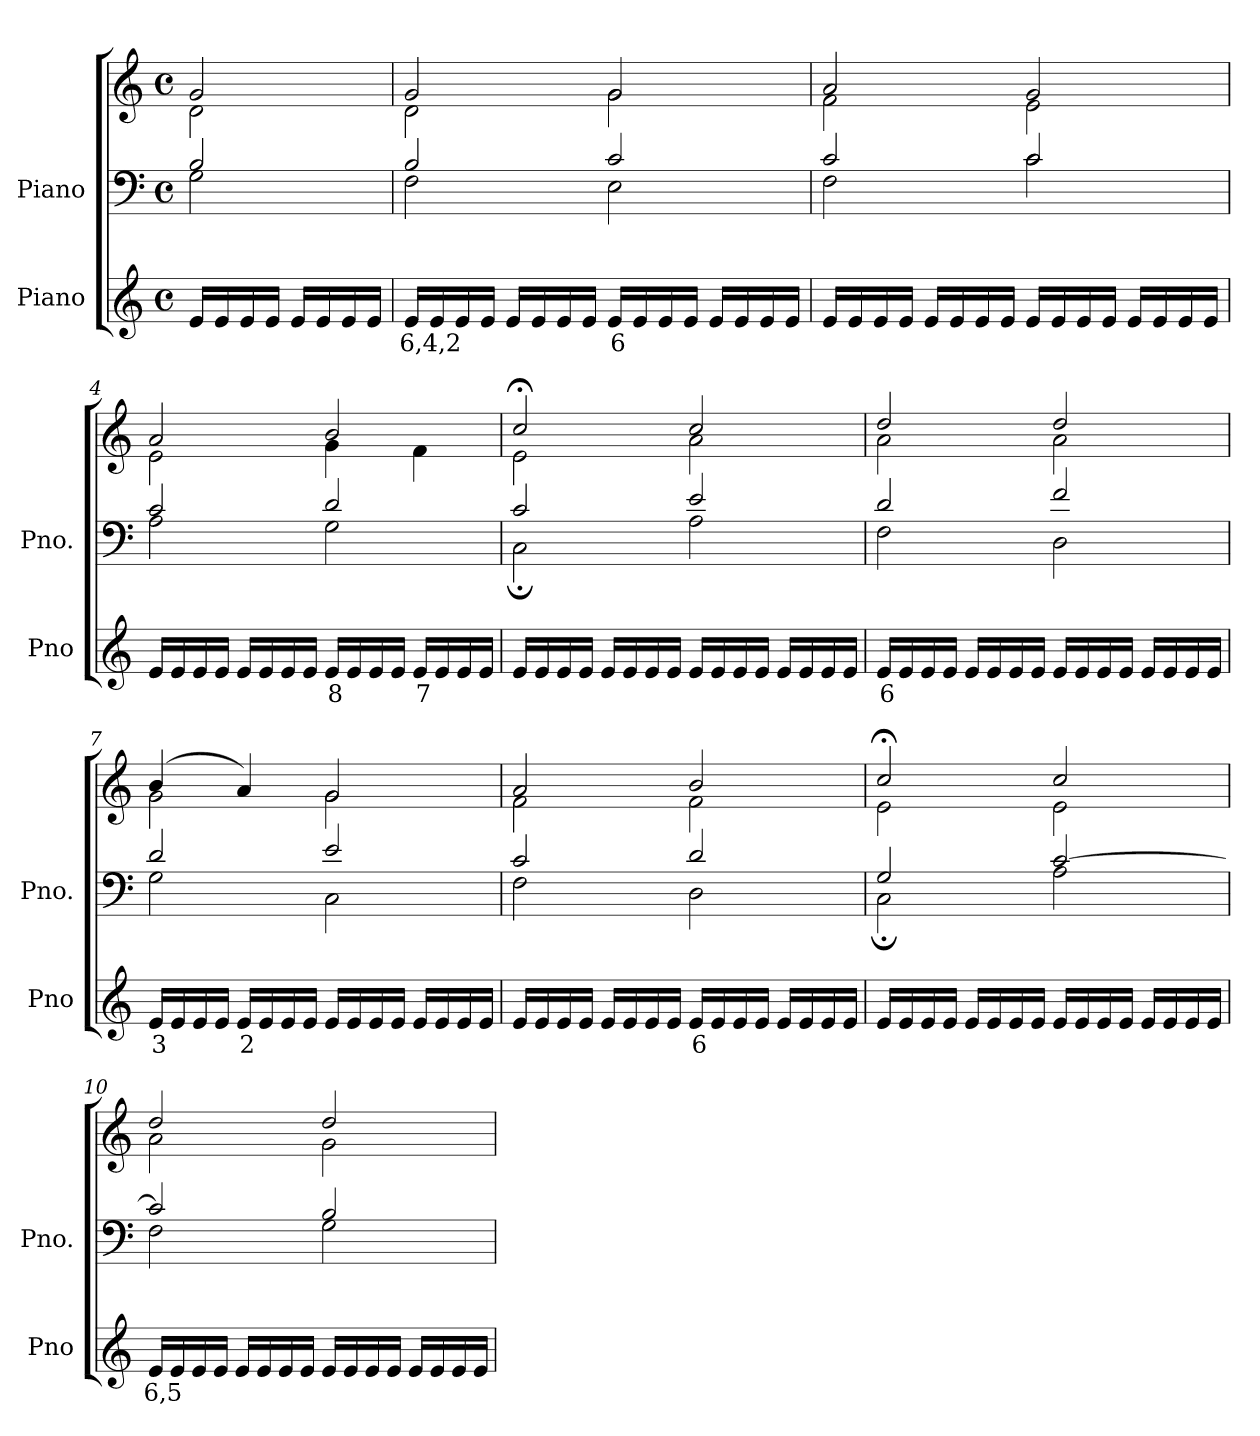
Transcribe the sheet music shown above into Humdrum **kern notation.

**kern	**text	**kern	**kern
*part2	*part2	*part1	*part1
*staff3	*staff3	*staff2	*staff1
*I"Piano	*	*I"Piano	*
*I'Pno	*	*I'Pno.	*
*clefG2	*	*clefF4	*clefG2
*k[]	*	*k[]	*k[]
*M4/4	*	*M4/4	*M4/4
*met(c)	*	*met(c)	*met(c)
=1	=1	=1	=1
*	*	*^	*^
16e/LL	.	2B/	2G\	2g/	2d\
16e/	.	.	.	.	.
16e/	.	.	.	.	.
16e/JJ	.	.	.	.	.
16e/LL	.	.	.	.	.
16e/	.	.	.	.	.
16e/	.	.	.	.	.
16e/JJ	.	.	.	.	.
=2	=2	=2	=2	=2	=2
!	!LO:LY:b	!	!	!	!
16e/LL	6,4,2	2B/	2F\	2g/	2d\
16e/	.	.	.	.	.
16e/	.	.	.	.	.
16e/JJ	.	.	.	.	.
16e/LL	.	.	.	.	.
16e/	.	.	.	.	.
16e/	.	.	.	.	.
16e/JJ	.	.	.	.	.
!	!LO:LY:b	!	!	!	!
16e/LL	6	2c/	2E\	2g/	2g\
16e/	.	.	.	.	.
16e/	.	.	.	.	.
16e/JJ	.	.	.	.	.
16e/LL	.	.	.	.	.
16e/	.	.	.	.	.
16e/	.	.	.	.	.
16e/JJ	.	.	.	.	.
=3	=3	=3	=3	=3	=3
16e/LL	.	2c/	2F\	2a/	2f\
16e/	.	.	.	.	.
16e/	.	.	.	.	.
16e/JJ	.	.	.	.	.
16e/LL	.	.	.	.	.
16e/	.	.	.	.	.
16e/	.	.	.	.	.
16e/JJ	.	.	.	.	.
16e/LL	.	2c/	2c\	2g/	2e\
16e/	.	.	.	.	.
16e/	.	.	.	.	.
16e/JJ	.	.	.	.	.
16e/LL	.	.	.	.	.
16e/	.	.	.	.	.
16e/	.	.	.	.	.
16e/JJ	.	.	.	.	.
=4	=4	=4	=4	=4	=4
16e/LL	.	2c/	2A\	2a/	2e\
16e/	.	.	.	.	.
16e/	.	.	.	.	.
16e/JJ	.	.	.	.	.
16e/LL	.	.	.	.	.
16e/	.	.	.	.	.
16e/	.	.	.	.	.
16e/JJ	.	.	.	.	.
!	!LO:LY:b	!	!	!	!
16e/LL	8	2d/	2G\	2b/	4g\
16e/	.	.	.	.	.
16e/	.	.	.	.	.
16e/JJ	.	.	.	.	.
!	!LO:LY:b	!	!	!	!
16e/LL	7	.	.	.	4f\
16e/	.	.	.	.	.
16e/	.	.	.	.	.
16e/JJ	.	.	.	.	.
=5	=5	=5	=5	=5	=5
16e/LL	.	2c/	2C;\	2cc;</	2e\
16e/	.	.	.	.	.
16e/	.	.	.	.	.
16e/JJ	.	.	.	.	.
16e/LL	.	.	.	.	.
16e/	.	.	.	.	.
16e/	.	.	.	.	.
16e/JJ	.	.	.	.	.
16e/LL	.	2e/	2A\	2cc/	2a\
16e/	.	.	.	.	.
16e/	.	.	.	.	.
16e/JJ	.	.	.	.	.
16e/LL	.	.	.	.	.
16e/	.	.	.	.	.
16e/	.	.	.	.	.
16e/JJ	.	.	.	.	.
=6	=6	=6	=6	=6	=6
!	!LO:LY:b	!	!	!	!
16e/LL	6	2d/	2F\	2dd/	2a\
16e/	.	.	.	.	.
16e/	.	.	.	.	.
16e/JJ	.	.	.	.	.
16e/LL	.	.	.	.	.
16e/	.	.	.	.	.
16e/	.	.	.	.	.
16e/JJ	.	.	.	.	.
16e/LL	.	2f/	2D\	2dd/	2a\
16e/	.	.	.	.	.
16e/	.	.	.	.	.
16e/JJ	.	.	.	.	.
16e/LL	.	.	.	.	.
16e/	.	.	.	.	.
16e/	.	.	.	.	.
16e/JJ	.	.	.	.	.
=7	=7	=7	=7	=7	=7
!	!LO:LY:b	!	!	!	!
16e/LL	3	2d/	2G\	(>4b/	2g\
16e/	.	.	.	.	.
16e/	.	.	.	.	.
16e/JJ	.	.	.	.	.
!	!LO:LY:b	!	!	!	!
16e/LL	2	.	.	4a/)	.
16e/	.	.	.	.	.
16e/	.	.	.	.	.
16e/JJ	.	.	.	.	.
16e/LL	.	2e/	2C\	2g/	2g\
16e/	.	.	.	.	.
16e/	.	.	.	.	.
16e/JJ	.	.	.	.	.
16e/LL	.	.	.	.	.
16e/	.	.	.	.	.
16e/	.	.	.	.	.
16e/JJ	.	.	.	.	.
=8	=8	=8	=8	=8	=8
16e/LL	.	2c/	2F\	2a/	2f\
16e/	.	.	.	.	.
16e/	.	.	.	.	.
16e/JJ	.	.	.	.	.
16e/LL	.	.	.	.	.
16e/	.	.	.	.	.
16e/	.	.	.	.	.
16e/JJ	.	.	.	.	.
!	!LO:LY:b	!	!	!	!
16e/LL	6	2d/	2D\	2b/	2f\
16e/	.	.	.	.	.
16e/	.	.	.	.	.
16e/JJ	.	.	.	.	.
16e/LL	.	.	.	.	.
16e/	.	.	.	.	.
16e/	.	.	.	.	.
16e/JJ	.	.	.	.	.
=9	=9	=9	=9	=9	=9
16e/LL	.	2G/	2C;\	2cc;</	2e\
16e/	.	.	.	.	.
16e/	.	.	.	.	.
16e/JJ	.	.	.	.	.
16e/LL	.	.	.	.	.
16e/	.	.	.	.	.
16e/	.	.	.	.	.
16e/JJ	.	.	.	.	.
16e/LL	.	[2c/	2A\	2cc/	2e\
16e/	.	.	.	.	.
16e/	.	.	.	.	.
16e/JJ	.	.	.	.	.
16e/LL	.	.	.	.	.
16e/	.	.	.	.	.
16e/	.	.	.	.	.
16e/JJ	.	.	.	.	.
=10	=10	=10	=10	=10	=10
!	!LO:LY:b	!	!	!	!
16e/LL	6,5	2c/]	2F\	2dd/	2a\
16e/	.	.	.	.	.
16e/	.	.	.	.	.
16e/JJ	.	.	.	.	.
16e/LL	.	.	.	.	.
16e/	.	.	.	.	.
16e/	.	.	.	.	.
16e/JJ	.	.	.	.	.
16e/LL	.	2B/	2G\	2dd/	2g\
16e/	.	.	.	.	.
16e/	.	.	.	.	.
16e/JJ	.	.	.	.	.
16e/LL	.	.	.	.	.
16e/	.	.	.	.	.
16e/	.	.	.	.	.
16e/JJ	.	.	.	.	.
*	*	*v	*v	*	*
*	*	*	*v	*v
=	=	=	=
*-	*-	*-	*-
